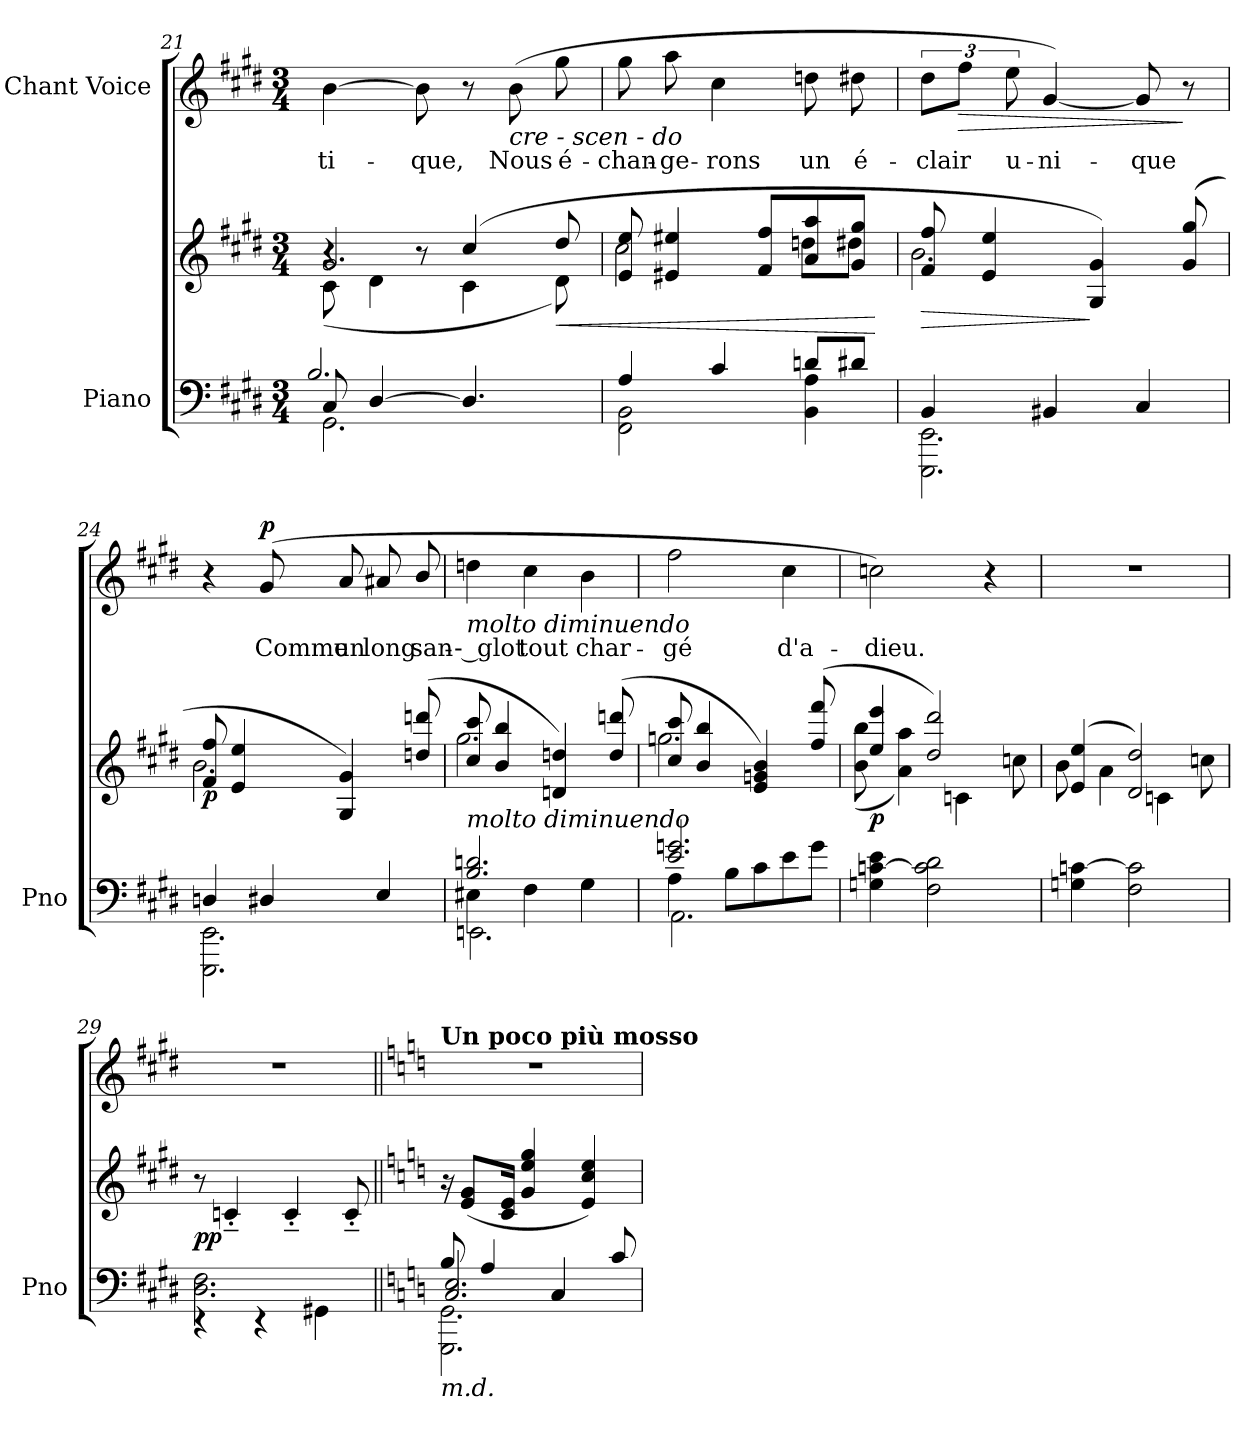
**kern	**kern	**dynam	**kern	**text	**dynam
*part2	*part2	*part2	*part1	*part1	*part1
*staff3	*staff2	*staff2/3	*staff1	*staff1	*staff1
*I"Piano	*	*	*I"Chant Voice	*	*
*I'Pno	*	*	*	*	*
*clefF4	*clefG2	*	*clefG2	*	*
*k[f#c#g#d#]	*k[f#c#g#d#]	*	*k[f#c#g#d#]	*	*
*M3/4	*M3/4	*	*M3/4	*	*
=21	=21	=21	=21	=21	=21
*^	*^	*	*	*	*
*	*^	*	*^	*	*	*	*
!	!	!	!	!	!	!	!	!LO:LY:b	!
8C#/	2.GG#\	2.B/	2.g#/	(8c#\	4r	.	[4b\	-ti-	.
[4D#/	.	.	.	4d#\	.	.	.	.	.
!	!	!	!	!	!	!	!	!LO:LY:b	!
.	.	.	.	.	8r	.	8b\]	-que,	.
4.D#/]	.	.	.	4c#\	(4cc#/	.	8r	.	.
!	!	!	!	!	!	!	!LO:TX:b:i:t=cre     -          scen             -       do	!	!
!	!	!	!	!	!	!	!	!LO:LY:b	!
.	.	.	.	.	.	.	(8b\	Nous	.
!	!	!	!	!	!	!LO:HP:b	!	!LO:LY:b	!
.	.	.	.	8d#\)	8dd#/	<	8gg#\	é-	.
*	*v	*v	*	*	*	*	*	*	*
=22	=22	=22	=22	=22	=22	=22	=22	=22
!	!	!	!	!	!	!	!LO:LY:b	!
*	*	*	*v	*v	*	*	*	*
4A/	2FF#\ 2BB\	8e/ 8ee/	2cc#\	.	8gg#\	-chan-	.
!	!	!	!	!	!	!LO:LY:b	!
.	.	4e#X/ 4ee#X/	.	.	8aa\	-ge-	.
!	!	!	!	!	!	!LO:LY:b	!
4c#/	.	.	.	.	4cc#\	-rons	.
.	.	8f#/ 8ff#/L	.	.	.	.	.
!	!	!	!	!	!	!LO:LY:b	!
8dn/L	4BB\ 4A\	8a/ 8aa/	8ddn\L	.	8ddn\	un	.
!	!	!	!	!	!	!LO:LY:b	!
8d#X/J	.	8g#/ 8gg#/J	8dd#X\J	.	8dd#X\	é-	.
*v	*v	*	*	*	*	*	*
*	*v	*v	*	*	*	*
.	.	[	.	.	.
=23	=23	=23	=23	=23	=23
*^	*	*	*	*	*
!	!	!	!LO:HP:b	!	!LO:LY:b	!
*	*	*^	*	*	*	*
4BB/	2.EEE\ 2.EE\	8f#/ 8ff#/	2.b\	>	12dd#\L	-clair	.
!	!	!	!	!	!	!	!LO:HP:b
.	.	.	.	.	12ff#\J	.	>
.	.	4e/ 4ee/	.	.	.	.	.
!	!	!	!	!	!	!LO:LY:b	!
.	.	.	.	.	12ee\	u-	.
!	!	!	!	!	!	!LO:LY:b	!
4BB#X/	.	.	.	.	[4g#/)	-ni-	.
.	.	4G#/ 4g#/)	.	]	.	.	.
!	!	!	!	!	!	!LO:LY:b	!
4C#/	.	.	.	.	8g#/]	-que	.
.	.	(8g#/ 8gg#/	.	.	8r	.	]
=24	=24	=24	=24	=24	=24	=24	=24
!	!	!	!	!LO:DY:b	!	!	!
4Dn/	2.EEE\ 2.EE\	8f#/ 8ff#/	2.b\	p	4r	.	.
.	.	4e/ 4ee/	.	.	.	.	.
!	!	!	!	!	!	!LO:LY:b	!LO:DY:b
4D#X/	.	.	.	.	(8g#/	Comme	p
!	!	!	!	!	!	!LO:LY:b	!
.	.	4G#/ 4g#/)	.	.	8a/	un	.
!	!	!	!	!	!	!LO:LY:b	!
4E/	.	.	.	.	8a#X/	long	.
!	!	!	!	!	!	!LO:LY:b	!
.	.	(8ddn/ 8dddn/	.	.	8b/	san-	.
!!LO:LB:g=z
=25	=25	=25	=25	=25	=25	=25	=25
*	*^	*	*	*	*	*	*
!	!	!	!	!	!	!LO:TX:b:i:t=molto   diminuendo	!	!
!	!	!	!LO:TX:b:i:t=molto diminuendo	!	!	!	!	!
!	!	!	!	!	!	!	!LO:LY:b	!
2.B/ 2.dn/	4E#X\	2.EEn\	8cc#/ 8ccc#/	2.gg#\	.	4ddn\	-- glot	.
.	.	.	4b/ 4bb/	.	.	.	.	.
!	!	!	!	!	!	!	!LO:LY:b	!
.	4F#\	.	.	.	.	4cc#\	tout	.
.	.	.	4dn/ 4ddn/)	.	.	.	.	.
!	!	!	!	!	!	!	!LO:LY:b	!
.	4G#\	.	.	.	.	4b\	char-	.
.	.	.	(8dd/ 8dddn/	.	.	.	.	.
=26	=26	=26	=26	=26	=26	=26	=26	=26
!	!	!	!	!	!	!	!LO:LY:b	!
2.e/ 2.gn/	4A\	2.AA\	8cc#/ 8ccc#/	2.ggn\	.	2ff#\	-gé	.
.	.	.	4b/ 4bb/	.	.	.	.	.
.	8B\L	.	.	.	.	.	.	.
.	8c#\	.	4e/ 4gn/ 4b/)	.	.	.	.	.
!	!	!	!	!	!	!	!LO:LY:b	!
.	8e\	.	.	.	.	4cc#\	d'a-	.
.	8g\J	.	(8ff#/ 8fff#/	.	.	.	.	.
*	*v	*v	*	*	*	*	*	*
=27	=27	=27	=27	=27	=27	=27	=27
!	!	!	!	!LO:DY:b	!	!LO:LY:b	!
*v	*v	*	*	*	*	*	*
4Gn\ [4cn\ 4e\	4ee/ 4eee/	(8b\ 8bb\	p	2ccn\)	-dieu.	.
.	.	4a\ 4aa\)	.	.	.	.
2F#\ 2c\] 2d#\	2dd#/ 2ddd#/)	.	.	.	.	.
.	.	4cn\	.	.	.	.
.	.	.	.	4r	.	.
.	.	8ccn\	.	.	.	.
=28	=28	=28	=28	=28	=28	=28
!	!	!	!LO:DY:b	!	!	!
!	!	!	!LO:DY:n=1:b	!	!	!
4Gn\ [4cn\	(4e/ 4ee/	8b\	other-dynamics p	2.r	.	.
.	.	4a\	.	.	.	.
2F#\ 2c\]	2d#/ 2dd#/)	.	.	.	.	.
.	.	4cn\	.	.	.	.
.	.	8ccn\	.	.	.	.
=29	=29	=29	=29	=29	=29	=29
*^	*	*	*	*	*	*
!	!	!	!	!LO:DY:b	!	!	!
*	*	*v	*v	*	*	*	*
2.D#\ 2.F#\	4r	8r	pp	2.r	.	.
.	.	4cn'>~>/	.	.	.	.
.	4r	.	.	.	.	.
.	.	4c'>~>/	.	.	.	.
.	4GG#X\	.	.	.	.	.
.	.	8c'>~>/	.	.	.	.
*v	*v	*	*	*	*	*
!!LO:LB:g=z
=30||	=30||	=30||	=30||	=30||	=30||
*k[]	*k[]	*	*k[]	*	*
*^	*	*	*	*	*
*	*^	*	*	*	*	*
!	!	!	!	!	!LO:TX:a:B:t=Un poco più mosso	!	!
!LO:TX:b:i:t=m.d.	!	!	!	!	!	!	!
!	!	!	!	!LO:DY:b	!	!	!
!	!	!	!	!LO:DY:n=1:b	!	!	!
8B/	2.GGG\ 2.GG\	2.C/ 2.E/	16r	other-dynamics pp	2.r	.	.
.	.	.	(8e/ 8g/L	.	.	.	.
4A/	.	.	.	.	.	.	.
.	.	.	16c/ 16e/Jk	.	.	.	.
.	.	.	4g/ 4ee/ 4gg/	.	.	.	.
4C/	.	.	.	.	.	.	.
.	.	.	4e/ 4cc/ 4ee/)	.	.	.	.
8c/	.	.	.	.	.	.	.
*v	*v	*v	*	*	*	*	*
=	=	=	=	=	=
*-	*-	*-	*-	*-	*-
